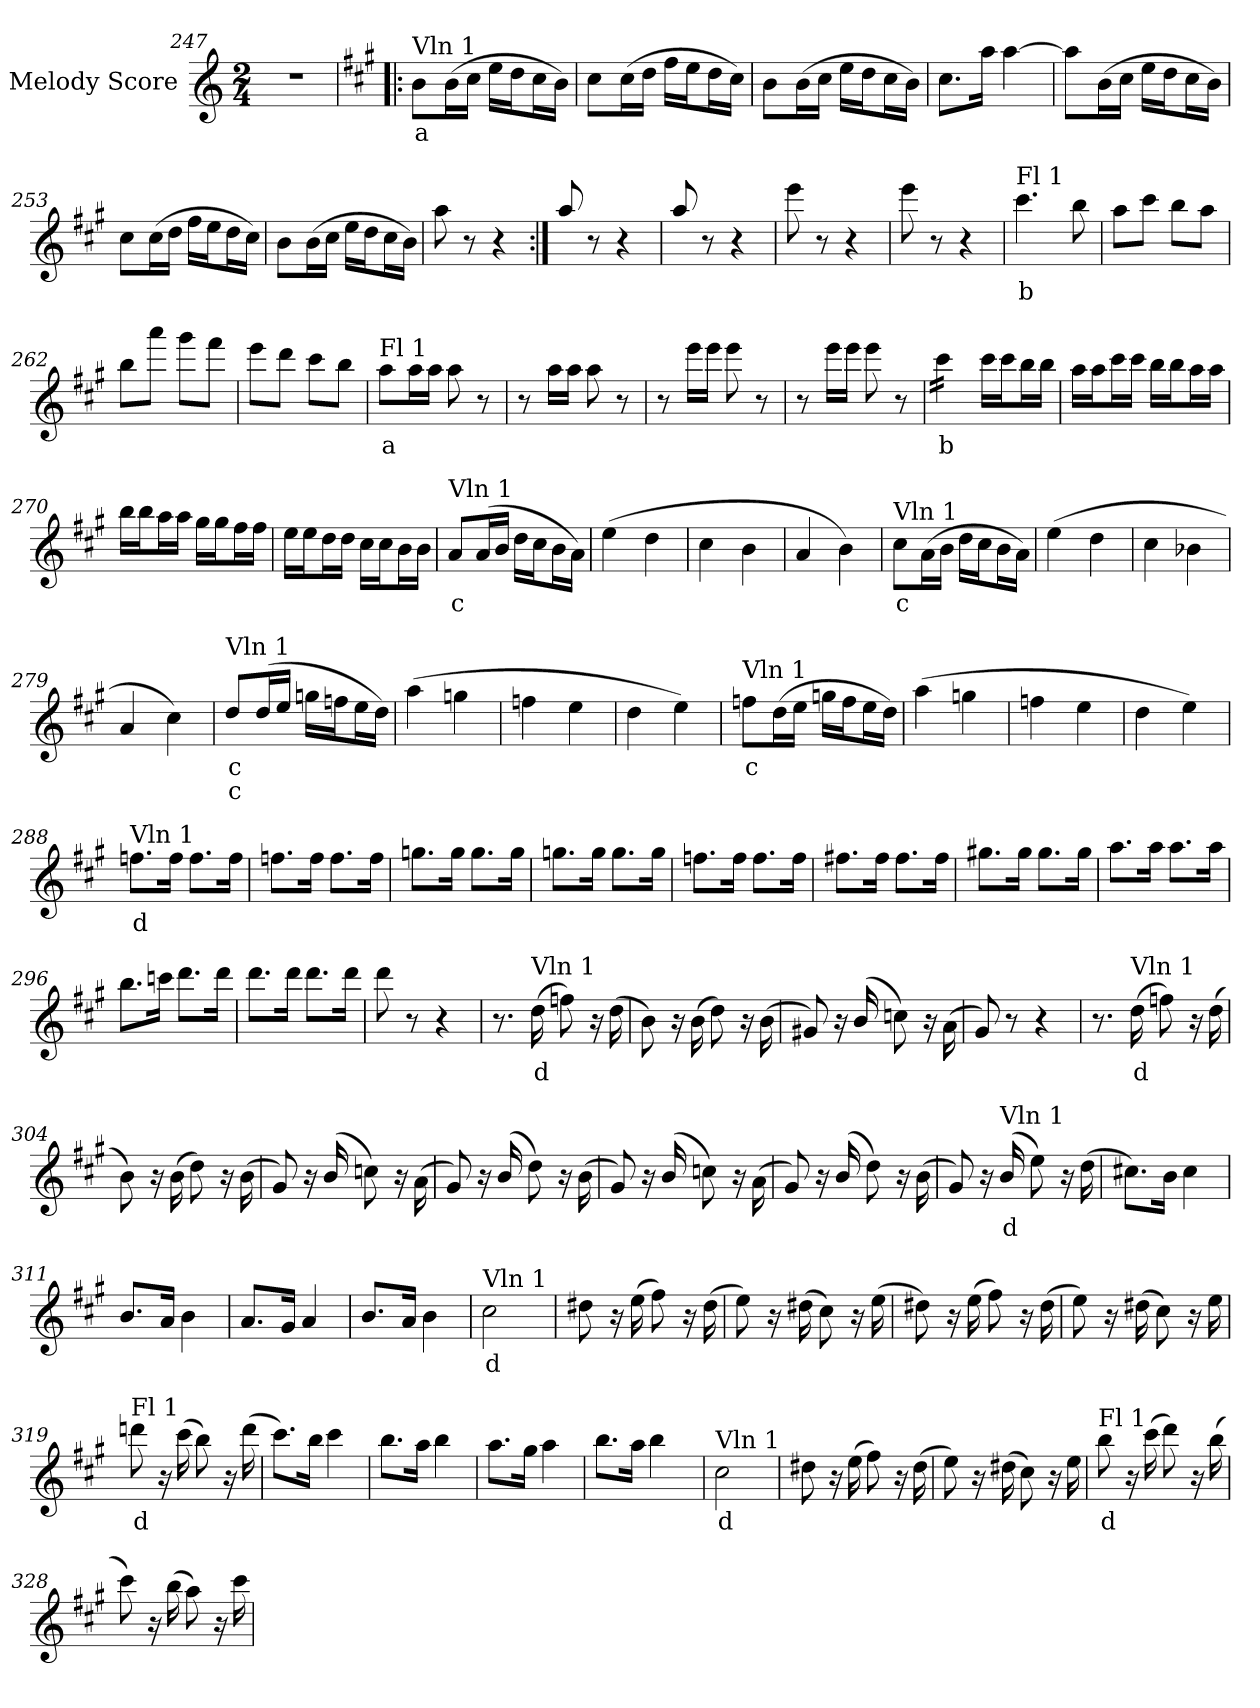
**kern	**text	**text
*part1	*part1	*part1
*staff1	*staff1	*staff1
*I"Melody Score	*	*
*clefG2	*	*
*k[]	*	*
*M2/4	*	*
=247	=247	=247
2r	.	.
=248!|:	=248!|:	=248!|:
*k[f#c#g#]	*	*
!LO:TX:a:t=Vln 1	!	!
!	!LO:LY:b:color=#FF0000	!
8b\L	a	.
(16b\L	.	.
16cc#\JJ	.	.
16ee\LL	.	.
16dd\J	.	.
16cc#\L	.	.
16b\JJ)	.	.
=249	=249	=249
8cc#\L	.	.
(16cc#\L	.	.
16dd\JJ	.	.
16ff#\LL	.	.
16ee\J	.	.
16dd\L	.	.
16cc#\JJ)	.	.
=250	=250	=250
8b\L	.	.
(16b\L	.	.
16cc#\JJ	.	.
16ee\LL	.	.
16dd\J	.	.
16cc#\L	.	.
16b\JJ)	.	.
=251	=251	=251
8.cc#\L	.	.
16aa\Jk	.	.
[4aa\	.	.
=252	=252	=252
8aa\L]	.	.
(16b\L	.	.
16cc#\JJ	.	.
16ee\LL	.	.
16dd\J	.	.
16cc#\L	.	.
16b\JJ)	.	.
=253	=253	=253
8cc#\L	.	.
(16cc#\L	.	.
16dd\JJ	.	.
16ff#\LL	.	.
16ee\J	.	.
16dd\L	.	.
16cc#\JJ)	.	.
=254	=254	=254
8b\L	.	.
(16b\L	.	.
16cc#\JJ	.	.
16ee\LL	.	.
16dd\J	.	.
16cc#\L	.	.
16b\JJ)	.	.
=255	=255	=255
8aa\	.	.
8r	.	.
4r	.	.
=256:|!	=256:|!	=256:|!
8aa/	.	.
8r	.	.
4r	.	.
=257	=257	=257
8aa/	.	.
8r	.	.
4r	.	.
=258	=258	=258
8eee\	.	.
8r	.	.
4r	.	.
=259	=259	=259
8eee\	.	.
8r	.	.
4r	.	.
=260	=260	=260
!LO:TX:a:t=Fl 1	!	!
!	!LO:LY:b:color=#FF0000	!
4.ccc#\	b	.
8bb\	.	.
=261	=261	=261
8aa\L	.	.
8ccc#\J	.	.
8bb\L	.	.
8aa\J	.	.
=262	=262	=262
8bb\L	.	.
8aaa\J	.	.
8ggg#\L	.	.
8fff#\J	.	.
=263	=263	=263
8eee\L	.	.
8ddd\J	.	.
8ccc#\L	.	.
8bb\J	.	.
=264	=264	=264
!LO:TX:a:t=Fl 1	!	!
!	!LO:LY:b:color=#FF0000	!
8aa\L	a	.
16aa\L	.	.
16aa\JJ	.	.
8aa\	.	.
8r	.	.
=265	=265	=265
8r	.	.
16aa\LL	.	.
16aa\JJ	.	.
8aa\	.	.
8r	.	.
=266	=266	=266
8r	.	.
16eee\LL	.	.
16eee\JJ	.	.
8eee\	.	.
8r	.	.
=267	=267	=267
8r	.	.
16eee\LL	.	.
16eee\JJ	.	.
8eee\	.	.
8r	.	.
=268	=268	=268
!LO:TX:a:t=Vln 1	!	!
!	!LO:LY:b:color=#FF0000	!
*tremolo	*	*
16ccc#\LL	b	.
16ccc#\	.	.
16ccc#\	.	.
16ccc#\JJ	.	.
*Xtremolo	*	*
16ccc#\LL	.	.
16ccc#\J	.	.
16bb\L	.	.
16bb\JJ	.	.
=269	=269	=269
16aa\LL	.	.
16aa\J	.	.
16ccc#\L	.	.
16ccc#\JJ	.	.
16bb\LL	.	.
16bb\J	.	.
16aa\L	.	.
16aa\JJ	.	.
=270	=270	=270
16bb\LL	.	.
16bb\J	.	.
16aa\L	.	.
16aa\JJ	.	.
16gg#\LL	.	.
16gg#\J	.	.
16ff#\L	.	.
16ff#\JJ	.	.
=271	=271	=271
16ee\LL	.	.
16ee\J	.	.
16dd\L	.	.
16dd\JJ	.	.
16cc#\LL	.	.
16cc#\J	.	.
16b\L	.	.
16b\JJ	.	.
=272	=272	=272
!LO:TX:a:t=Vln 1	!	!
!	!LO:LY:b:color=#FF0000	!
8a/L	c	.
(16a/L	.	.
16b/JJ	.	.
16dd\LL	.	.
16cc#\J	.	.
16b\L	.	.
16a\JJ)	.	.
=273	=273	=273
(4ee\	.	.
4dd\	.	.
=274	=274	=274
4cc#\	.	.
4b\	.	.
=275	=275	=275
4a/	.	.
4b\)	.	.
=276	=276	=276
!LO:TX:a:t=Vln 1	!	!
!	!LO:LY:b:color=#FF0000	!
8cc#\L	c	.
(16a\L	.	.
16b\JJ	.	.
16dd\LL	.	.
16cc#\J	.	.
16b\L	.	.
16a\JJ)	.	.
=277	=277	=277
(4ee\	.	.
4dd\	.	.
=278	=278	=278
4cc#\	.	.
4b-X\	.	.
=279	=279	=279
4a/	.	.
4cc#\)	.	.
=280	=280	=280
!LO:TX:a:t=Vln 1	!	!
!	!LO:LY:color=#FF0000	!LO:LY:color=#FF0000
8dd/L	c	c
(16dd/L	.	.
16ee/JJ	.	.
16ggn\LL	.	.
16ffn\J	.	.
16ee\L	.	.
16dd\JJ)	.	.
=281	=281	=281
(4aa\	.	.
4ggn\	.	.
=282	=282	=282
4ffn\	.	.
4ee\	.	.
=283	=283	=283
4dd\	.	.
4ee\)	.	.
=284	=284	=284
!LO:TX:a:t=Vln 1	!	!
!	!LO:LY:b:color=#FF0000	!
8ffn\L	c	.
(16dd\L	.	.
16ee\JJ	.	.
16ggn\LL	.	.
16ff\J	.	.
16ee\L	.	.
16dd\JJ)	.	.
=285	=285	=285
(4aa\	.	.
4ggn\	.	.
=286	=286	=286
4ffn\	.	.
4ee\	.	.
=287	=287	=287
4dd\	.	.
4ee\)	.	.
=288	=288	=288
!LO:TX:a:t=Vln 1	!	!
!	!LO:LY:b:color=#FF0000	!
8.ffn\L	d	.
16ff\Jk	.	.
8.ff\L	.	.
16ff\Jk	.	.
=289	=289	=289
8.ffn\L	.	.
16ff\Jk	.	.
8.ff\L	.	.
16ff\Jk	.	.
=290	=290	=290
8.ggn\L	.	.
16gg\Jk	.	.
8.gg\L	.	.
16gg\Jk	.	.
=291	=291	=291
8.ggn\L	.	.
16gg\Jk	.	.
8.gg\L	.	.
16gg\Jk	.	.
=292	=292	=292
8.ffn\L	.	.
16ff\Jk	.	.
8.ff\L	.	.
16ff\Jk	.	.
=293	=293	=293
8.ff#X\L	.	.
16ff#\Jk	.	.
8.ff#\L	.	.
16ff#\Jk	.	.
=294	=294	=294
8.gg#X\L	.	.
16gg#\Jk	.	.
8.gg#\L	.	.
16gg#\Jk	.	.
=295	=295	=295
8.aa\L	.	.
16aa\Jk	.	.
8.aa\L	.	.
16aa\Jk	.	.
=296	=296	=296
8.bb\L	.	.
16cccn\Jk	.	.
8.ddd\L	.	.
16ddd\Jk	.	.
=297	=297	=297
8.ddd\L	.	.
16ddd\Jk	.	.
8.ddd\L	.	.
16ddd\Jk	.	.
=298	=298	=298
8ddd\	.	.
8r	.	.
4r	.	.
=299	=299	=299
8.r	.	.
!LO:TX:a:t=Vln 1	!	!
!	!LO:LY:b:color=#FF0000	!
(16dd\	d	.
8ffn\)	.	.
16r	.	.
(16dd\	.	.
=300	=300	=300
8b\)	.	.
16r	.	.
(16b\	.	.
8dd\)	.	.
16r	.	.
(16b\	.	.
=301	=301	=301
8g#X/)	.	.
16r	.	.
(16b/	.	.
8ccn\)	.	.
16r	.	.
(16a\	.	.
=302	=302	=302
8g#/)	.	.
8r	.	.
4r	.	.
=303	=303	=303
8.r	.	.
!LO:TX:a:t=Vln 1	!	!
!	!LO:LY:b:color=#FF0000	!
(16dd\	d	.
8ffn\)	.	.
16r	.	.
(16dd\	.	.
=304	=304	=304
8b\)	.	.
16r	.	.
(16b\	.	.
8dd\)	.	.
16r	.	.
(16b\	.	.
=305	=305	=305
8g#/)	.	.
16r	.	.
(16b/	.	.
8ccn\)	.	.
16r	.	.
(16a\	.	.
=306	=306	=306
8g#/)	.	.
16r	.	.
(16b/	.	.
8dd\)	.	.
16r	.	.
(16b\	.	.
=307	=307	=307
8g#/)	.	.
16r	.	.
(16b/	.	.
8ccn\)	.	.
16r	.	.
(16a\	.	.
=308	=308	=308
8g#/)	.	.
16r	.	.
(16b/	.	.
8dd\)	.	.
16r	.	.
(16b\	.	.
=309	=309	=309
8g#/)	.	.
16r	.	.
!LO:TX:a:t=Vln 1	!	!
!	!LO:LY:b:color=#FF0000	!
(16b/	d	.
8ee\)	.	.
16r	.	.
(16dd\	.	.
=310	=310	=310
8.cc#X\L)	.	.
16b\Jk	.	.
4cc#\	.	.
=311	=311	=311
8.b/L	.	.
16a/Jk	.	.
4b\	.	.
=312	=312	=312
8.a/L	.	.
16g#/Jk	.	.
4a/	.	.
=313	=313	=313
8.b/L	.	.
16a/Jk	.	.
4b\	.	.
=314	=314	=314
!LO:TX:a:t=Vln 1	!	!
!	!LO:LY:b:color=#FF0000	!
2cc#\	d	.
=315	=315	=315
8dd#X\	.	.
16r	.	.
(16ee\	.	.
8ff#\)	.	.
16r	.	.
(16dd#\	.	.
=316	=316	=316
8ee\)	.	.
16r	.	.
(16dd#X\	.	.
8cc#\)	.	.
16r	.	.
(16ee\	.	.
=317	=317	=317
8dd#X\)	.	.
16r	.	.
(16ee\	.	.
8ff#\)	.	.
16r	.	.
(16dd#\	.	.
=318	=318	=318
8ee\)	.	.
16r	.	.
(16dd#X\	.	.
8cc#\)	.	.
16r	.	.
16ee\	.	.
=319	=319	=319
!LO:TX:a:t=Fl 1	!	!
!	!LO:LY:b:color=#FF0000	!
8dddn\	d	.
16r	.	.
(16ccc#\	.	.
8bb\)	.	.
16r	.	.
(16ddd\	.	.
=320	=320	=320
8.ccc#\L)	.	.
16bb\Jk	.	.
4ccc#\	.	.
=321	=321	=321
8.bb\L	.	.
16aa\Jk	.	.
4bb\	.	.
=322	=322	=322
8.aa\L	.	.
16gg#\Jk	.	.
4aa\	.	.
=323	=323	=323
8.bb\L	.	.
16aa\Jk	.	.
4bb\	.	.
=324	=324	=324
!LO:TX:a:t=Vln 1	!	!
!	!LO:LY:b:color=#FF0000	!
2cc#\	d	.
=325	=325	=325
8dd#X\	.	.
16r	.	.
(16ee\	.	.
8ff#\)	.	.
16r	.	.
(16dd#\	.	.
=326	=326	=326
8ee\)	.	.
16r	.	.
(16dd#X\	.	.
8cc#\)	.	.
16r	.	.
16ee\	.	.
=327	=327	=327
!LO:TX:a:t=Fl 1	!	!
!	!LO:LY:b:color=#FF0000	!
8bb\	d	.
16r	.	.
(16ccc#\	.	.
8ddd\)	.	.
16r	.	.
(16bb\	.	.
=328	=328	=328
8ccc#\)	.	.
16r	.	.
(16bb\	.	.
8aa\)	.	.
16r	.	.
16ccc#\	.	.
=	=	=
*-	*-	*-
